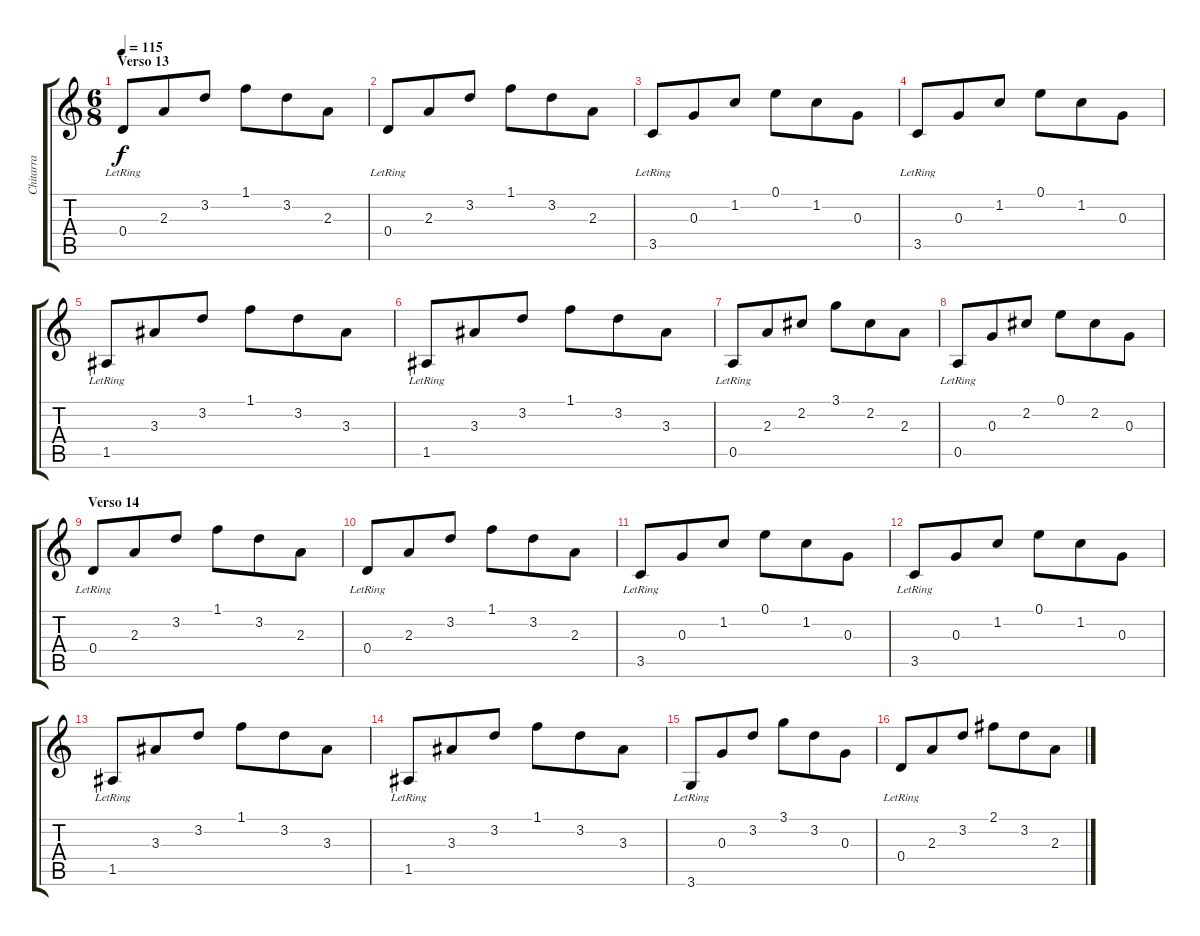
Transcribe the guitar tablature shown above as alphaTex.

\track ("Chitarra" "Chitarra") {instrument acousticguitarnylon}
\staff {score tabs}
\tuning (E4 B3 G3 D3 A2 E2) {hide}
\ts (6 8)
\section ("" "Verso 13")
\tempo 115
\clef g2
\ks c
0.4{lr}.8{dy f} 2.3.8 3.2.8 1.1.8 3.2.8 2.3.8 |
0.4{lr}.8 2.3.8 3.2.8 1.1.8 3.2.8 2.3.8 |
3.5{lr}.8 0.3.8 1.2.8 0.1.8 1.2.8 0.3.8 |
3.5{lr}.8 0.3.8 1.2.8 0.1.8 1.2.8 0.3.8 |
1.5{lr}.8 3.3.8 3.2.8 1.1.8 3.2.8 3.3.8 |
1.5{lr}.8 3.3.8 3.2.8 1.1.8 3.2.8 3.3.8 |
0.5{lr}.8 2.3.8 2.2.8 3.1.8 2.2.8 2.3.8 |
0.5{lr}.8 0.3.8 2.2.8 0.1.8 2.2.8 0.3.8 |
\section ("" "Verso 14")
0.4{lr}.8 2.3.8 3.2.8 1.1.8 3.2.8 2.3.8 |
0.4{lr}.8 2.3.8 3.2.8 1.1.8 3.2.8 2.3.8 |
3.5{lr}.8 0.3.8 1.2.8 0.1.8 1.2.8 0.3.8 |
3.5{lr}.8 0.3.8 1.2.8 0.1.8 1.2.8 0.3.8 |
1.5{lr}.8 3.3.8 3.2.8 1.1.8 3.2.8 3.3.8 |
1.5{lr}.8 3.3.8 3.2.8 1.1.8 3.2.8 3.3.8 |
3.6{lr}.8 0.3.8 3.2.8 3.1.8 3.2.8 0.3.8 |
0.4{lr}.8 2.3.8 3.2.8 2.1.8 3.2.8 2.3.8
